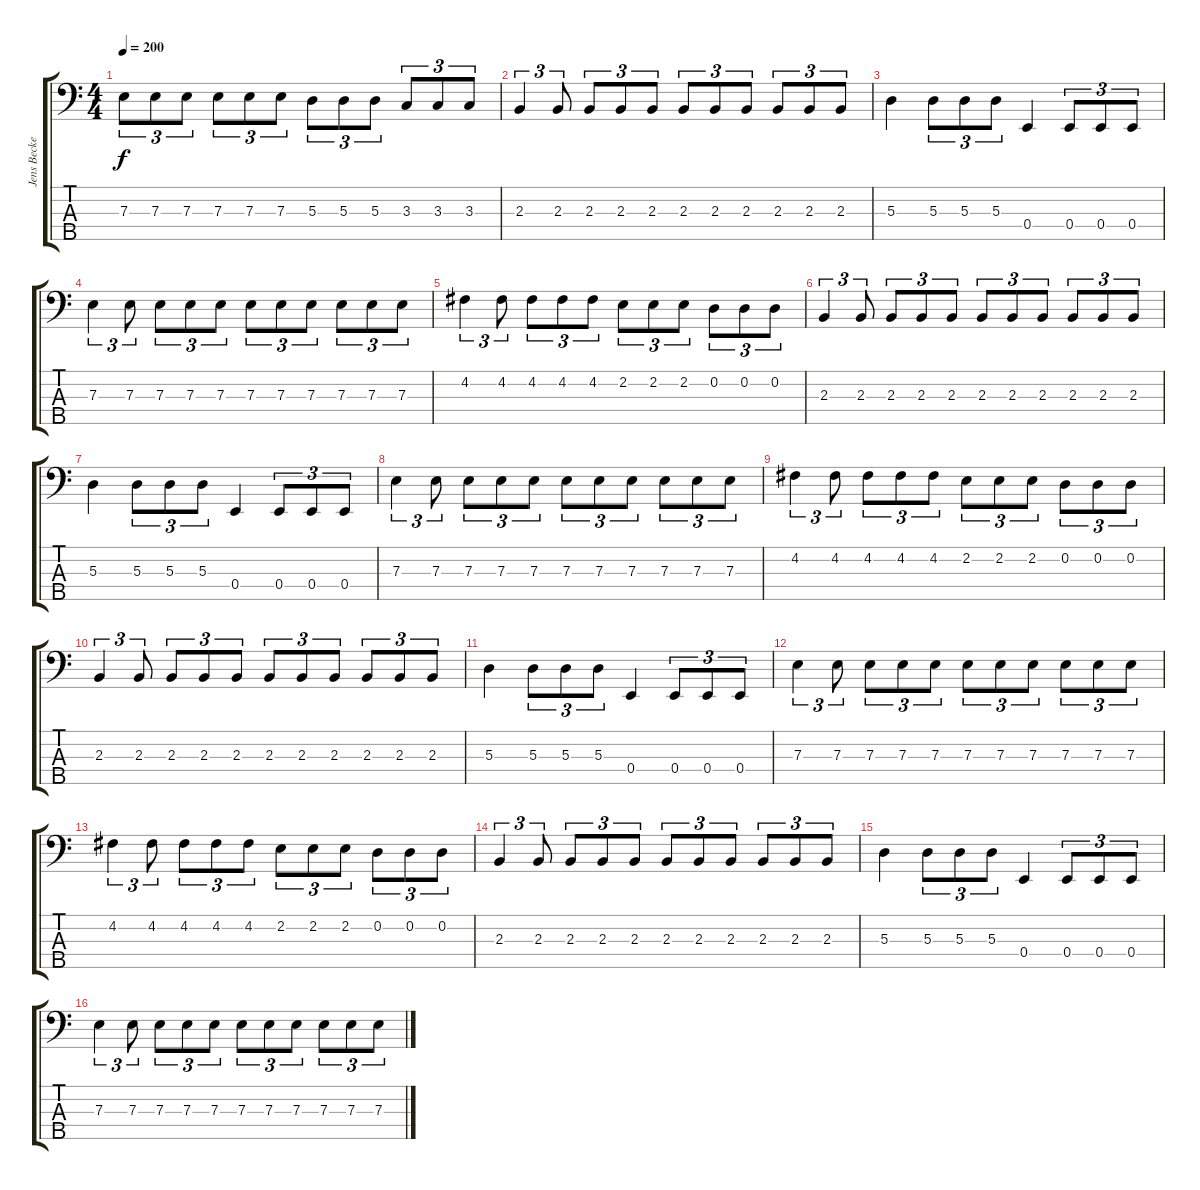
\track ("Jens Becker" "Jens Becke") {instrument electricbassfinger}
\staff {score tabs}
\tuning (G2 D2 A1 E1 B0) {hide}
\ts (4 4)
\tempo 200
\clef f4
\ks c
7.3.8{tu (3 2) dy f} 7.3.8{tu (3 2)} 7.3.8{tu (3 2)} 7.3.8{tu (3 2)} 7.3.8{tu (3 2)} 7.3.8{tu (3 2)} 5.3.8{tu (3 2)} 5.3.8{tu (3 2)} 5.3.8{tu (3 2)} 3.3.8{tu (3 2)} 3.3.8{tu (3 2)} 3.3.8{tu (3 2)} |
2.3.4{tu (3 2)} 2.3.8{tu (3 2)} 2.3.8{tu (3 2)} 2.3.8{tu (3 2)} 2.3.8{tu (3 2)} 2.3.8{tu (3 2)} 2.3.8{tu (3 2)} 2.3.8{tu (3 2)} 2.3.8{tu (3 2)} 2.3.8{tu (3 2)} 2.3.8{tu (3 2)} |
5.3.4 5.3.8{tu (3 2)} 5.3.8{tu (3 2)} 5.3.8{tu (3 2)} 0.4.4 0.4.8{tu (3 2)} 0.4.8{tu (3 2)} 0.4.8{tu (3 2)} |
7.3.4{tu (3 2)} 7.3.8{tu (3 2)} 7.3.8{tu (3 2)} 7.3.8{tu (3 2)} 7.3.8{tu (3 2)} 7.3.8{tu (3 2)} 7.3.8{tu (3 2)} 7.3.8{tu (3 2)} 7.3.8{tu (3 2)} 7.3.8{tu (3 2)} 7.3.8{tu (3 2)} |
4.2.4{tu (3 2)} 4.2.8{tu (3 2)} 4.2.8{tu (3 2)} 4.2.8{tu (3 2)} 4.2.8{tu (3 2)} 2.2.8{tu (3 2)} 2.2.8{tu (3 2)} 2.2.8{tu (3 2)} 0.2.8{tu (3 2)} 0.2.8{tu (3 2)} 0.2.8{tu (3 2)} |
2.3.4{tu (3 2)} 2.3.8{tu (3 2)} 2.3.8{tu (3 2)} 2.3.8{tu (3 2)} 2.3.8{tu (3 2)} 2.3.8{tu (3 2)} 2.3.8{tu (3 2)} 2.3.8{tu (3 2)} 2.3.8{tu (3 2)} 2.3.8{tu (3 2)} 2.3.8{tu (3 2)} |
5.3.4 5.3.8{tu (3 2)} 5.3.8{tu (3 2)} 5.3.8{tu (3 2)} 0.4.4 0.4.8{tu (3 2)} 0.4.8{tu (3 2)} 0.4.8{tu (3 2)} |
7.3.4{tu (3 2)} 7.3.8{tu (3 2)} 7.3.8{tu (3 2)} 7.3.8{tu (3 2)} 7.3.8{tu (3 2)} 7.3.8{tu (3 2)} 7.3.8{tu (3 2)} 7.3.8{tu (3 2)} 7.3.8{tu (3 2)} 7.3.8{tu (3 2)} 7.3.8{tu (3 2)} |
4.2.4{tu (3 2)} 4.2.8{tu (3 2)} 4.2.8{tu (3 2)} 4.2.8{tu (3 2)} 4.2.8{tu (3 2)} 2.2.8{tu (3 2)} 2.2.8{tu (3 2)} 2.2.8{tu (3 2)} 0.2.8{tu (3 2)} 0.2.8{tu (3 2)} 0.2.8{tu (3 2)} |
2.3.4{tu (3 2)} 2.3.8{tu (3 2)} 2.3.8{tu (3 2)} 2.3.8{tu (3 2)} 2.3.8{tu (3 2)} 2.3.8{tu (3 2)} 2.3.8{tu (3 2)} 2.3.8{tu (3 2)} 2.3.8{tu (3 2)} 2.3.8{tu (3 2)} 2.3.8{tu (3 2)} |
5.3.4 5.3.8{tu (3 2)} 5.3.8{tu (3 2)} 5.3.8{tu (3 2)} 0.4.4 0.4.8{tu (3 2)} 0.4.8{tu (3 2)} 0.4.8{tu (3 2)} |
7.3.4{tu (3 2)} 7.3.8{tu (3 2)} 7.3.8{tu (3 2)} 7.3.8{tu (3 2)} 7.3.8{tu (3 2)} 7.3.8{tu (3 2)} 7.3.8{tu (3 2)} 7.3.8{tu (3 2)} 7.3.8{tu (3 2)} 7.3.8{tu (3 2)} 7.3.8{tu (3 2)} |
4.2.4{tu (3 2)} 4.2.8{tu (3 2)} 4.2.8{tu (3 2)} 4.2.8{tu (3 2)} 4.2.8{tu (3 2)} 2.2.8{tu (3 2)} 2.2.8{tu (3 2)} 2.2.8{tu (3 2)} 0.2.8{tu (3 2)} 0.2.8{tu (3 2)} 0.2.8{tu (3 2)} |
2.3.4{tu (3 2)} 2.3.8{tu (3 2)} 2.3.8{tu (3 2)} 2.3.8{tu (3 2)} 2.3.8{tu (3 2)} 2.3.8{tu (3 2)} 2.3.8{tu (3 2)} 2.3.8{tu (3 2)} 2.3.8{tu (3 2)} 2.3.8{tu (3 2)} 2.3.8{tu (3 2)} |
5.3.4 5.3.8{tu (3 2)} 5.3.8{tu (3 2)} 5.3.8{tu (3 2)} 0.4.4 0.4.8{tu (3 2)} 0.4.8{tu (3 2)} 0.4.8{tu (3 2)} |
7.3.4{tu (3 2)} 7.3.8{tu (3 2)} 7.3.8{tu (3 2)} 7.3.8{tu (3 2)} 7.3.8{tu (3 2)} 7.3.8{tu (3 2)} 7.3.8{tu (3 2)} 7.3.8{tu (3 2)} 7.3.8{tu (3 2)} 7.3.8{tu (3 2)} 7.3.8{tu (3 2)}
